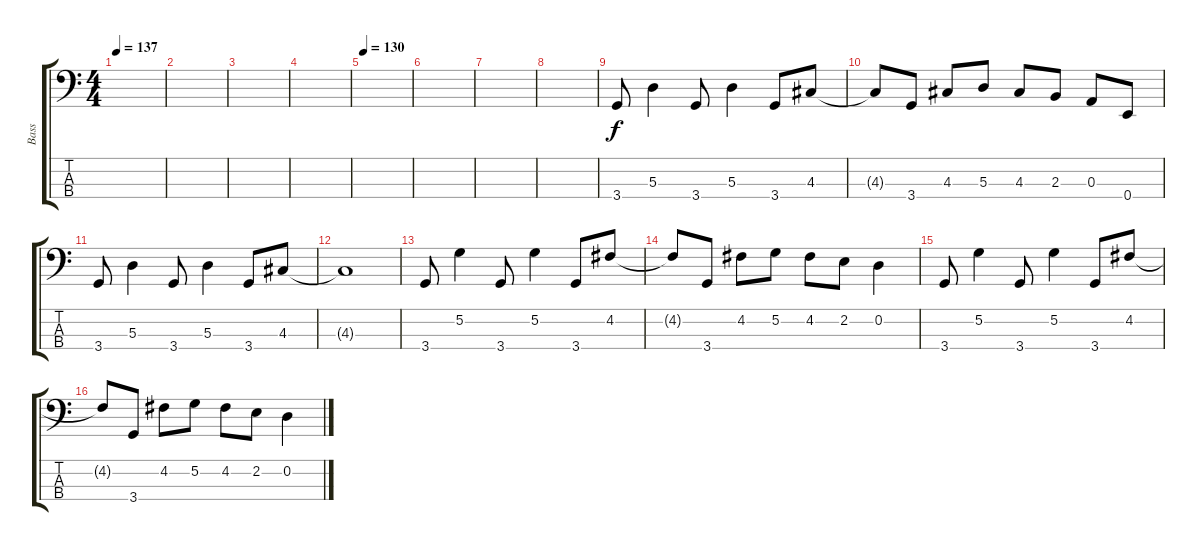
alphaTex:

\track ("Bass" "Bass") {instrument electricbasspick}
\staff {score tabs}
\tuning (G2 D2 A1 E1) {hide}
\ts (4 4)
\tempo 137
\tempo 105
\tempo 137
\clef f4
\ks c
|
|
|
|
\tempo 130
|
|
|
|
3.4.8 5.3.4 3.4.8 5.3.4 3.4.8 4.3.8 |
4.3{t}.8 3.4.8 4.3.8 5.3.8 4.3.8 2.3.8 0.3.8 0.4.8 |
3.4.8 5.3.4 3.4.8 5.3.4 3.4.8 4.3.8 |
4.3{t}.1 |
3.4.8 5.2.4 3.4.8 5.2.4 3.4.8 4.2.8 |
4.2{t}.8 3.4.8 4.2.8 5.2.8 4.2.8 2.2.8 0.2.4 |
3.4.8 5.2.4 3.4.8 5.2.4 3.4.8 4.2.8 |
4.2{t}.8 3.4.8 4.2.8 5.2.8 4.2.8 2.2.8 0.2.4
